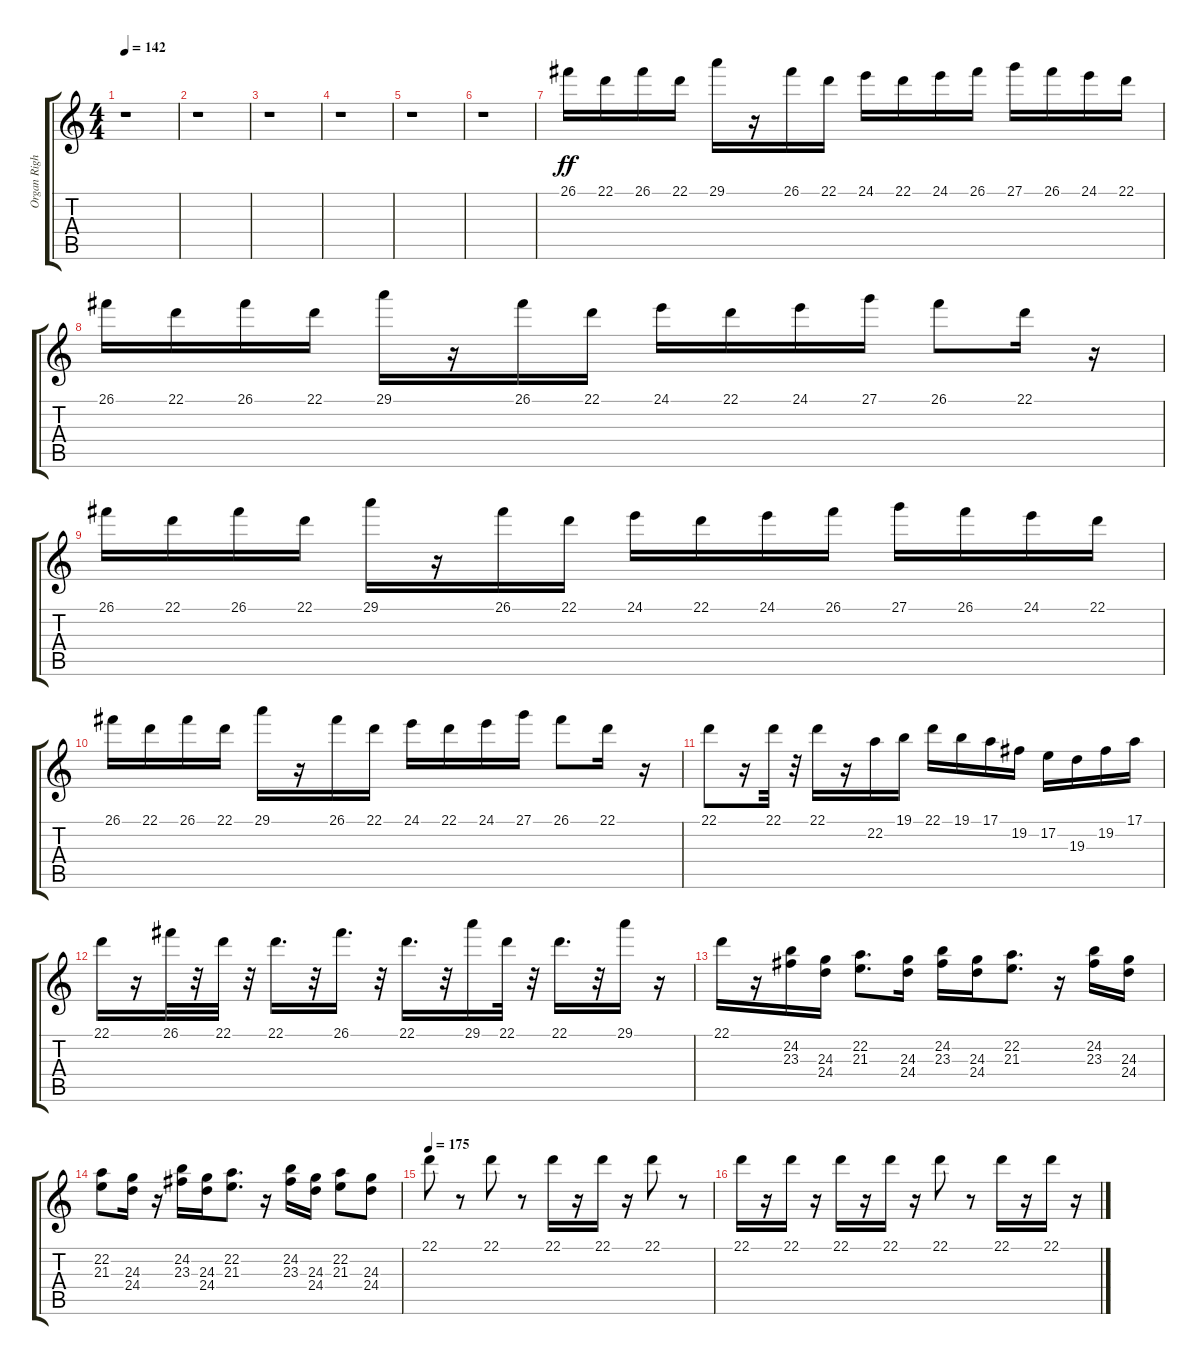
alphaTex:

\track ("Organ Right" "Organ Righ") {instrument percussiveorgan}
\staff {score tabs}
\tuning (E4 B3 G3 D3 A2 E2) {hide}
\ts (4 4)
\tempo 142
\clef g2
\ks c
r.1{dy ff} |
r.1 |
r.1 |
r.1 |
r.1 |
r.1 |
26.1.16 22.1.16 26.1.16 22.1.16 29.1.16 r.16 26.1.16 22.1.16 24.1.16 22.1.16 24.1.16 26.1.16 27.1.16 26.1.16 24.1.16 22.1.16 |
26.1.16 22.1.16 26.1.16 22.1.16 29.1.16 r.16 26.1.16 22.1.16 24.1.16 22.1.16 24.1.16 27.1.16 26.1.8 22.1.16 r.16 |
26.1.16 22.1.16 26.1.16 22.1.16 29.1.16 r.16 26.1.16 22.1.16 24.1.16 22.1.16 24.1.16 26.1.16 27.1.16 26.1.16 24.1.16 22.1.16 |
26.1.16 22.1.16 26.1.16 22.1.16 29.1.16 r.16 26.1.16 22.1.16 24.1.16 22.1.16 24.1.16 27.1.16 26.1.8 22.1.16 r.16 |
22.1.8 r.16 22.1.32 r.32 22.1.16 r.16 22.2.16 19.1.16 22.1.16 19.1.16 17.1.16 19.2.16 17.2.16 19.3.16 19.2.16 17.1.16 |
22.1.16 r.16 26.1.32 r.32 22.1.32 r.32 22.1.16{d} r.32 26.1.16{d} r.32 22.1.16{d} r.32 29.1.16 22.1.32 r.32 22.1.16{d} r.32 29.1.16 r.16 |
22.1.16 r.16 (24.2 23.3).16 (24.3 24.4).16 (22.2 21.3).8{d} (24.3 24.4).16 (24.2 23.3).16 (24.3 24.4).16 (22.2 21.3).8{d} r.16 (24.2 23.3).16 (24.3 24.4).16 |
(22.2 21.3).8 (24.3 24.4).16 r.16 (24.2 23.3).16 (24.3 24.4).16 (22.2 21.3).8{d} r.16 (24.2 23.3).16 (24.3 24.4).16 (22.2 21.3).8 (24.3 24.4).8 |
\tempo 175
22.1.8 r.8 22.1.8 r.8 22.1.16 r.16 22.1.16 r.16 22.1.8 r.8 |
22.1.16 r.16 22.1.16 r.16 22.1.16 r.16 22.1.16 r.16 22.1.8 r.8 22.1.16 r.16 22.1.16 r.16
